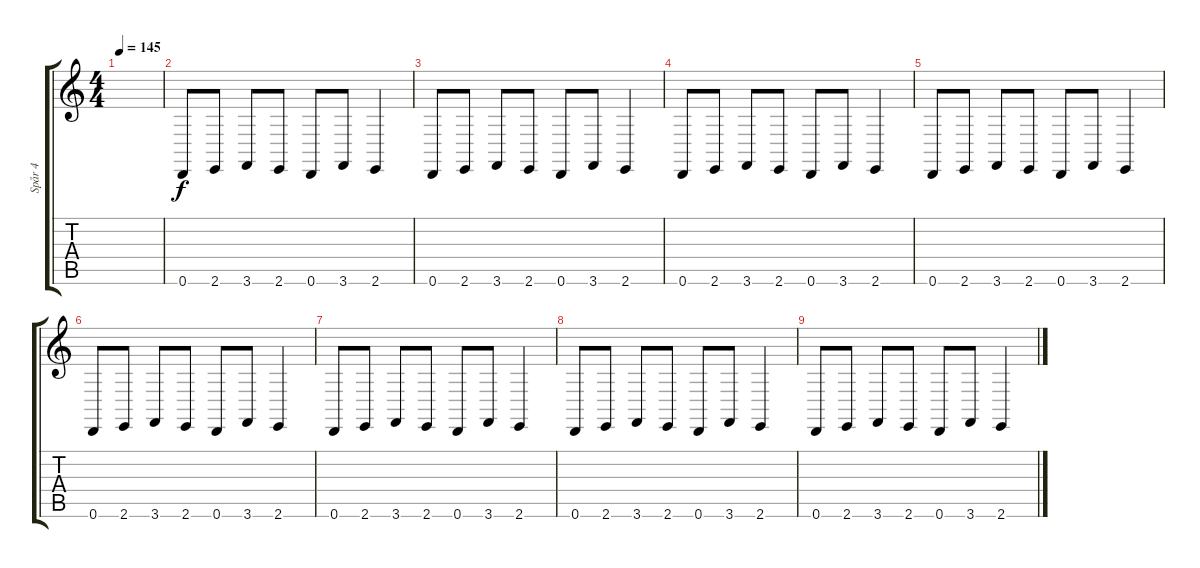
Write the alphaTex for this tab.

\track ("Spår 4" "Spår 4") {instrument sitar}
\staff {score tabs}
\tuning (E4 B3 G3 D3 A2 D2) {hide}
\ts (4 4)
\tempo 145
\clef g2
\ks c
|
0.6.8 2.6.8 3.6.8 2.6.8 0.6.8 3.6.8 2.6.4 |
0.6.8 2.6.8 3.6.8 2.6.8 0.6.8 3.6.8 2.6.4 |
0.6.8 2.6.8 3.6.8 2.6.8 0.6.8 3.6.8 2.6.4 |
0.6.8 2.6.8 3.6.8 2.6.8 0.6.8 3.6.8 2.6.4 |
0.6.8 2.6.8 3.6.8 2.6.8 0.6.8 3.6.8 2.6.4 |
0.6.8 2.6.8 3.6.8 2.6.8 0.6.8 3.6.8 2.6.4 |
0.6.8 2.6.8 3.6.8 2.6.8 0.6.8 3.6.8 2.6.4 |
0.6.8 2.6.8 3.6.8 2.6.8 0.6.8 3.6.8 2.6.4
